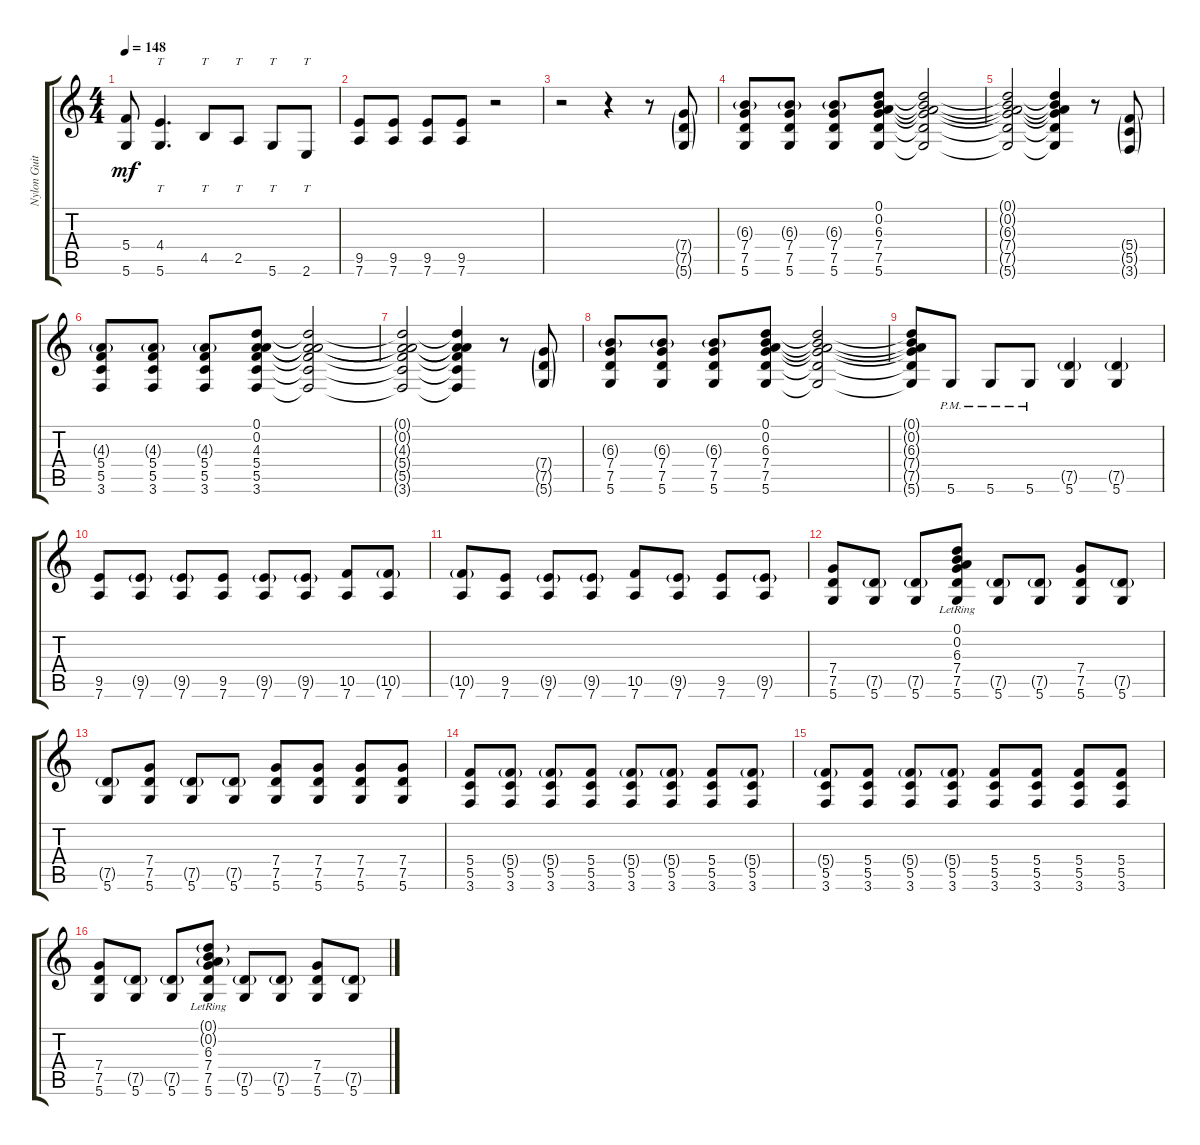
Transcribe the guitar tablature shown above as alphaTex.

\track ("Nylon Guitar" "Nylon Guit") {instrument acousticguitarnylon}
\staff {score tabs}
\tuning (D4 A3 F3 C3 G2 D2) {hide}
\ts (4 4)
\tempo 148
\clef g2
\ks c
(5.4{t} 5.6{t}).8{dy mf} (4.4 5.6).4{tt d} 4.5.8{tt} 2.5.8{tt} 5.6.8{tt} 2.6.8{tt} |
(9.5 7.6).8 (9.5 7.6).8 (9.5 7.6).8 (9.5 7.6).8 r.2 |
r.2 r.4 r.8 (7.4{g} 7.5{g} 5.6{g}).8 |
(6.3{g} 7.4 7.5 5.6).8 (6.3{g} 7.4 7.5 5.6).8 (6.3{g} 7.4 7.5 5.6).8 (0.1 0.2 6.3 7.4 7.5 5.6).8 (0.1{t} 0.2{t} 6.3{t} 7.4{t} 7.5{t} 5.6{t}).2 |
(0.1{t} 0.2{t} 6.3{t} 7.4{t} 7.5{t} 5.6{t}).2 (0.1{t} 0.2{t} 6.3{t} 7.4{t} 7.5{t} 5.6{t}).4 r.8 (5.4{g} 5.5{g} 3.6{g}).8 |
(4.3{g} 5.4 5.5 3.6).8 (4.3{g} 5.4 5.5 3.6).8 (4.3{g} 5.4 5.5 3.6).8 (0.1 0.2 4.3 5.4 5.5 3.6).8 (0.1{t} 0.2{t} 4.3{t} 5.4{t} 5.5{t} 3.6{t}).2 |
(0.1{t} 0.2{t} 4.3{t} 5.4{t} 5.5{t} 3.6{t}).2 (0.1{t} 0.2{t} 4.3{t} 5.4{t} 5.5{t} 3.6{t}).4 r.8 (7.4{g} 7.5{g} 5.6{g}).8 |
(6.3{g} 7.4 7.5 5.6).8 (6.3{g} 7.4 7.5 5.6).8 (6.3{g} 7.4 7.5 5.6).8 (0.1 0.2 6.3 7.4 7.5 5.6).8 (0.1{t} 0.2{t} 6.3{t} 7.4{t} 7.5{t} 5.6{t}).2 |
(0.1{t} 0.2{t} 6.3{t} 7.4{t} 7.5{t} 5.6{t}).8 5.6{pm}.8 5.6{pm}.8 5.6{pm}.8 (7.5{g} 5.6).4 (7.5{g} 5.6).4 |
(9.5 7.6).8 (9.5{g} 7.6).8 (9.5{g} 7.6).8 (9.5 7.6).8 (9.5{g} 7.6).8 (9.5{g} 7.6).8 (10.5 7.6).8 (10.5{g} 7.6).8 |
(10.5{g} 7.6).8 (9.5 7.6).8 (9.5{g} 7.6).8 (9.5{g} 7.6).8 (10.5 7.6).8 (9.5{g} 7.6).8 (9.5 7.6).8 (9.5{g} 7.6).8 |
(7.4 7.5 5.6).8 (7.5{g} 5.6).8 (7.5{g} 5.6).8 (0.1{lr} 0.2{lr} 6.3{lr} 7.4 7.5 5.6).8 (7.5{g} 5.6).8 (7.5{g} 5.6).8 (7.4 7.5 5.6).8 (7.5{g} 5.6).8 |
(7.5{g} 5.6).8 (7.4 7.5 5.6).8 (7.5{g} 5.6).8 (7.5{g} 5.6).8 (7.4 7.5 5.6).8 (7.4 7.5 5.6).8 (7.4 7.5 5.6).8 (7.4 7.5 5.6).8 |
(5.4 5.5 3.6).8 (5.4{g} 5.5 3.6).8 (5.4{g} 5.5 3.6).8 (5.4 5.5 3.6).8 (5.4{g} 5.5 3.6).8 (5.4{g} 5.5 3.6).8 (5.4 5.5 3.6).8 (5.4{g} 5.5 3.6).8 |
(5.4{g} 5.5 3.6).8 (5.4 5.5 3.6).8 (5.4{g} 5.5 3.6).8 (5.4{g} 5.5 3.6).8 (5.4 5.5 3.6).8 (5.4 5.5 3.6).8 (5.4 5.5 3.6).8 (5.4 5.5 3.6).8 |
(7.4 7.5 5.6).8 (7.5{g} 5.6).8 (7.5{g} 5.6).8 (0.1{g lr} 0.2{g lr} 6.3{lr} 7.4 7.5 5.6).8 (7.5{g} 5.6).8 (7.5{g} 5.6).8 (7.4 7.5 5.6).8 (7.5{g} 5.6).8
